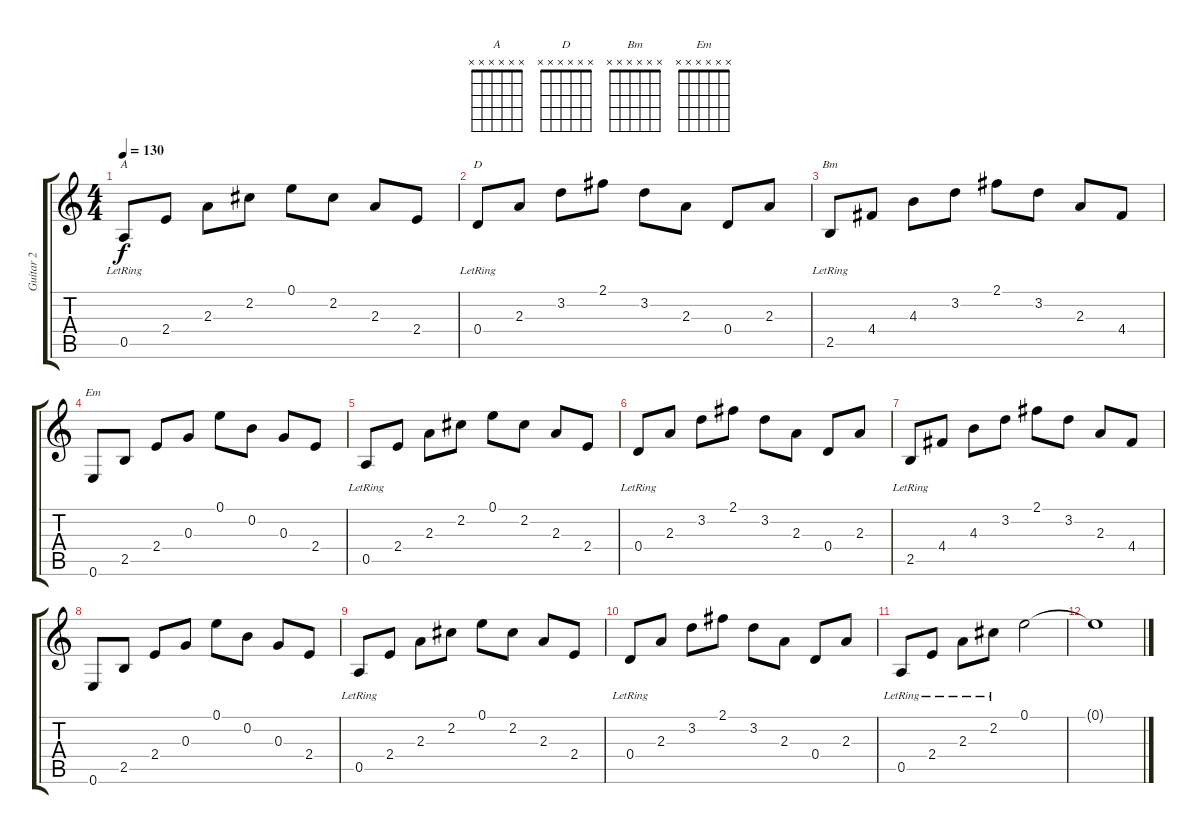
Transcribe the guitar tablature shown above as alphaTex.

\track ("Guitar 2" "Guitar 2") {instrument electricguitarmuted}
\staff {score tabs}
\tuning (E4 B3 G3 D3 A2 E2) {hide}
\chord ("A" x x x x x x)
\chord ("D" x x x x x x)
\chord ("Bm" x x x x x x)
\chord ("Em" x x x x x x)
\ts (4 4)
\tempo 130
\clef g2
\ks c
0.5{lr}.8{ch "A" dy f} 2.4.8 2.3.8 2.2.8 0.1.8 2.2.8 2.3.8 2.4.8 |
0.4{lr}.8{ch "D"} 2.3.8 3.2.8 2.1.8 3.2.8 2.3.8 0.4.8 2.3.8 |
2.5{lr}.8{ch "Bm"} 4.4.8 4.3.8 3.2.8 2.1.8 3.2.8 2.3.8 4.4.8 |
0.6.8{ch "Em"} 2.5.8 2.4.8 0.3.8 0.1.8 0.2.8 0.3.8 2.4.8 |
0.5{lr}.8 2.4.8 2.3.8 2.2.8 0.1.8 2.2.8 2.3.8 2.4.8 |
0.4{lr}.8 2.3.8 3.2.8 2.1.8 3.2.8 2.3.8 0.4.8 2.3.8 |
2.5{lr}.8 4.4.8 4.3.8 3.2.8 2.1.8 3.2.8 2.3.8 4.4.8 |
0.6.8 2.5.8 2.4.8 0.3.8 0.1.8 0.2.8 0.3.8 2.4.8 |
0.5{lr}.8 2.4.8 2.3.8 2.2.8 0.1.8 2.2.8 2.3.8 2.4.8 |
0.4{lr}.8 2.3.8 3.2.8 2.1.8 3.2.8 2.3.8 0.4.8 2.3.8 |
0.5{lr}.8 2.4{lr}.8 2.3{lr}.8 2.2{lr}.8 0.1.2 |
0.1{t}.1
